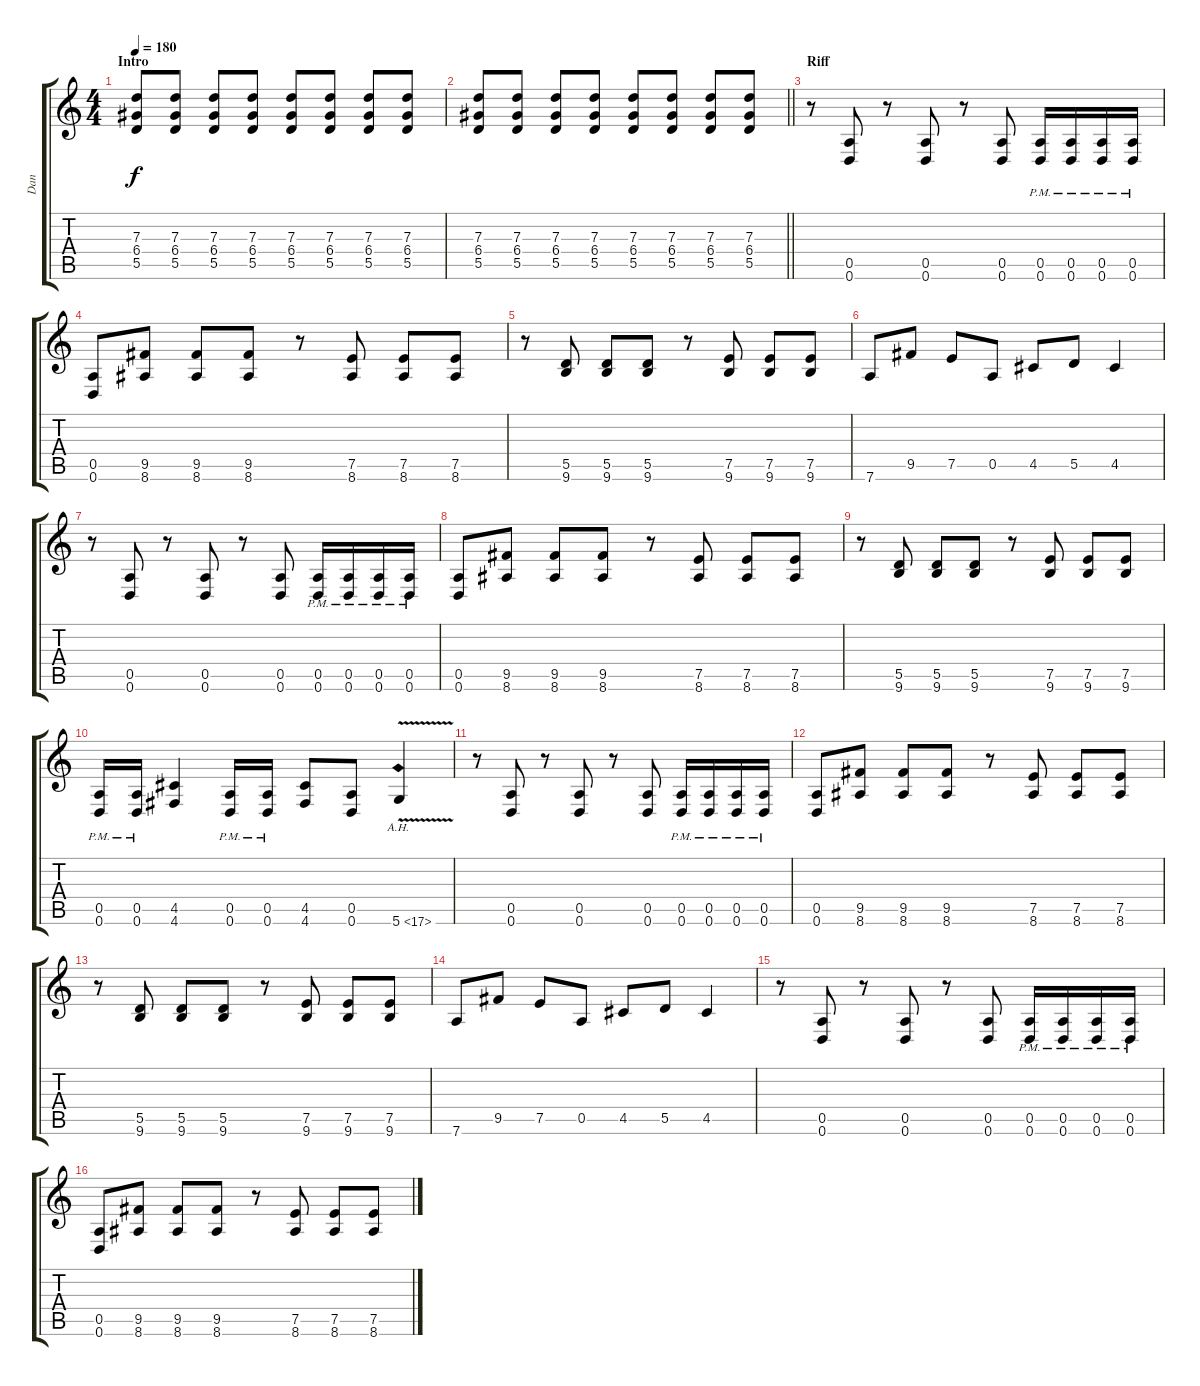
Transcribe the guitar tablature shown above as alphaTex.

\track ("Dan" "Dan") {instrument overdrivenguitar}
\staff {score tabs}
\tuning (E4 B3 G3 D3 A2 D2) {hide}
\ts (4 4)
\section ("" "Intro")
\tempo 180
\clef g2
\ks c
(7.3 6.4 5.5).8{dy f instrument overdrivenguitar} (7.3 6.4 5.5).8 (7.3 6.4 5.5).8 (7.3 6.4 5.5).8 (7.3 6.4 5.5).8 (7.3 6.4 5.5).8 (7.3 6.4 5.5).8 (7.3 6.4 5.5).8 |
\barLineRight lightlight
(7.3 6.4 5.5).8 (7.3 6.4 5.5).8 (7.3 6.4 5.5).8 (7.3 6.4 5.5).8 (7.3 6.4 5.5).8 (7.3 6.4 5.5).8 (7.3 6.4 5.5).8 (7.3 6.4 5.5).8 |
\section ("" "Riff")
r.8 (0.5 0.6).8 r.8 (0.5 0.6).8 r.8 (0.5 0.6).8 (0.5{pm} 0.6{pm}).16 (0.5{pm} 0.6{pm}).16 (0.5{pm} 0.6{pm}).16 (0.5{pm} 0.6{pm}).16 |
(0.5 0.6).8 (9.5 8.6).8 (9.5 8.6).8 (9.5 8.6).8 r.8 (7.5 8.6).8 (7.5 8.6).8 (7.5 8.6).8 |
r.8 (5.5 9.6).8 (5.5 9.6).8 (5.5 9.6).8 r.8 (7.5 9.6).8 (7.5 9.6).8 (7.5 9.6).8 |
7.6.8 9.5.8 7.5.8 0.5.8 4.5.8 5.5.8 4.5.4 |
r.8 (0.5 0.6).8 r.8 (0.5 0.6).8 r.8 (0.5 0.6).8 (0.5{pm} 0.6{pm}).16 (0.5{pm} 0.6{pm}).16 (0.5{pm} 0.6{pm}).16 (0.5{pm} 0.6{pm}).16 |
(0.5 0.6).8 (9.5 8.6).8 (9.5 8.6).8 (9.5 8.6).8 r.8 (7.5 8.6).8 (7.5 8.6).8 (7.5 8.6).8 |
r.8 (5.5 9.6).8 (5.5 9.6).8 (5.5 9.6).8 r.8 (7.5 9.6).8 (7.5 9.6).8 (7.5 9.6).8 |
(0.5{pm} 0.6{pm}).16 (0.5{pm} 0.6{pm}).16 (4.5 4.6).4 (0.5{pm} 0.6{pm}).16 (0.5{pm} 0.6{pm}).16 (4.5 4.6).8 (0.5 0.6).8 5.6{ah 12 v}.4 |
r.8 (0.5 0.6).8 r.8 (0.5 0.6).8 r.8 (0.5 0.6).8 (0.5{pm} 0.6{pm}).16 (0.5{pm} 0.6{pm}).16 (0.5{pm} 0.6{pm}).16 (0.5{pm} 0.6{pm}).16 |
(0.5 0.6).8 (9.5 8.6).8 (9.5 8.6).8 (9.5 8.6).8 r.8 (7.5 8.6).8 (7.5 8.6).8 (7.5 8.6).8 |
r.8 (5.5 9.6).8 (5.5 9.6).8 (5.5 9.6).8 r.8 (7.5 9.6).8 (7.5 9.6).8 (7.5 9.6).8 |
7.6.8 9.5.8 7.5.8 0.5.8 4.5.8 5.5.8 4.5.4 |
r.8 (0.5 0.6).8 r.8 (0.5 0.6).8 r.8 (0.5 0.6).8 (0.5{pm} 0.6{pm}).16 (0.5{pm} 0.6{pm}).16 (0.5{pm} 0.6{pm}).16 (0.5{pm} 0.6{pm}).16 |
(0.5 0.6).8 (9.5 8.6).8 (9.5 8.6).8 (9.5 8.6).8 r.8 (7.5 8.6).8 (7.5 8.6).8 (7.5 8.6).8
